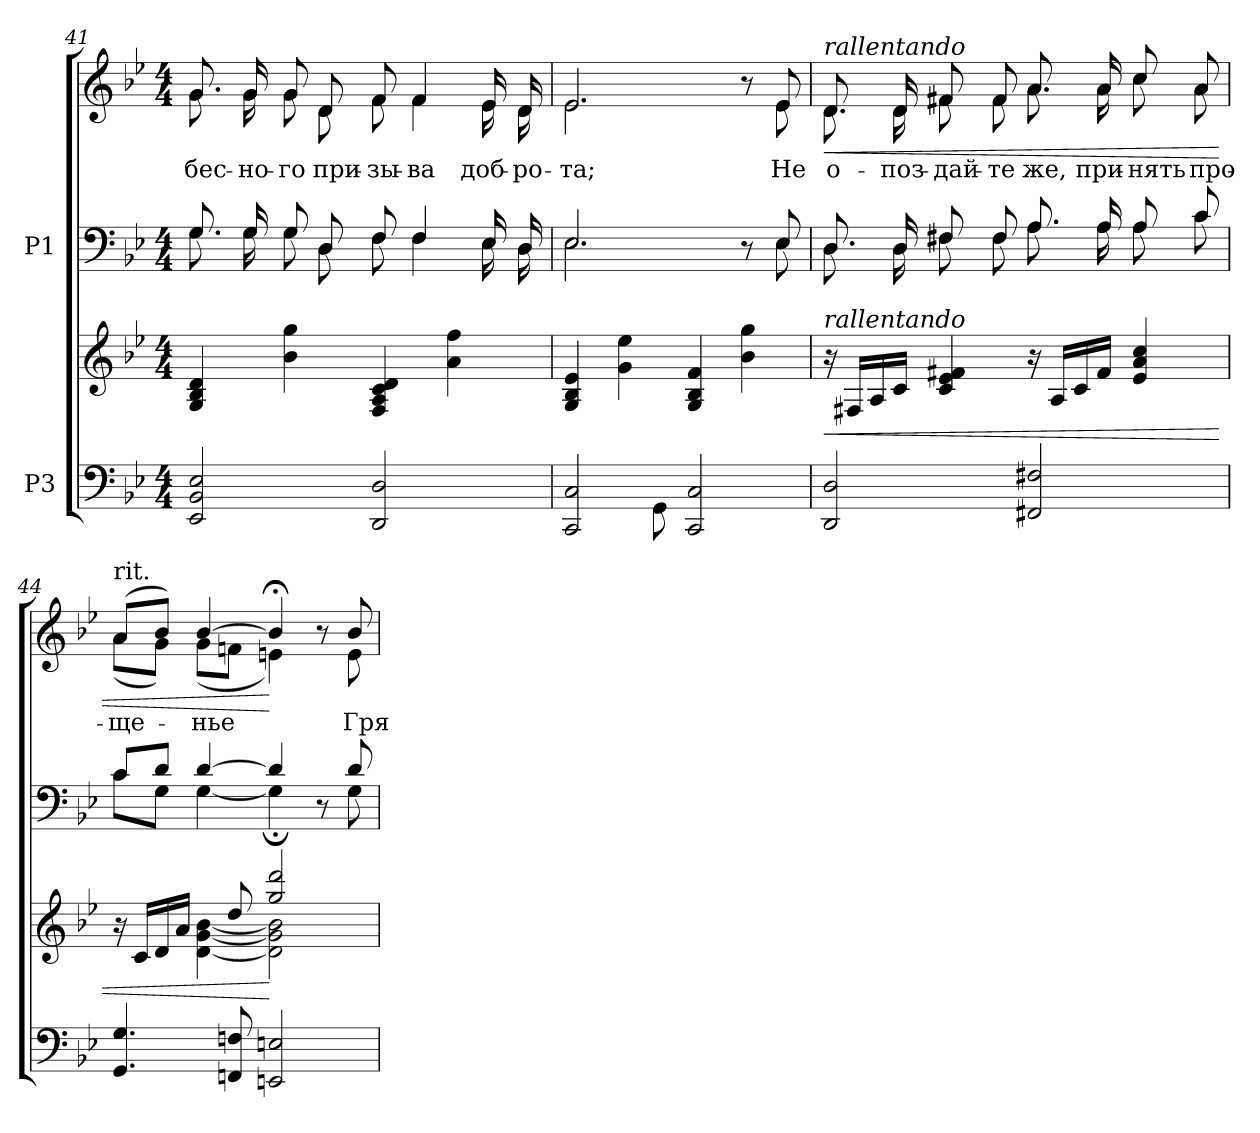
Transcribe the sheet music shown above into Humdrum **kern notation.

**kern	**kern	**dynam	**kern	**kern	**text	**dynam
*part2	*part2	*part2	*part1	*part1	*part1	*part1
*staff4	*staff3	*staff3/4	*staff2	*staff1	*staff1	*staff1/2
*I"P3	*	*	*I"P1	*	*	*
*clefF4	*clefG2	*	*clefF4	*clefG2	*	*
*k[b-e-]	*k[b-e-]	*	*k[b-e-]	*k[b-e-]	*	*
*g:	*g:	*	*g:	*g:	*	*
*M4/4	*M4/4	*	*M4/4	*M4/4	*	*
=41	=41	=41	=41	=41	=41	=41
*	*	*	*^	*	*	*
!	!	!	!	!	!	!LO:LY:b:color=#000000	!
*	*	*	*	*	*^	*	*
2EE-i/ 2BB-i 2E-i	4Gi/ 4B-i 4di	.	8.Gi/	8.Gi\	8.gi/	8.gi\	-бес-	.
!	!	!	!	!	!	!	!LO:LY:b:color=#000000	!
.	.	.	16Gi/	16Gi\	16gi/	16gi\	-но-	.
!	!	!	!	!	!	!	!LO:LY:b:color=#000000	!
.	4b-i\ 4ggi	.	8Gi/	8Gi\	8gi/	8gi\	-го	.
!	!	!	!	!	!	!	!LO:LY:b:color=#000000	!
.	.	.	8Di/	8Di\	8di/	8di\	при-	.
!	!	!	!	!	!	!	!LO:LY:b:color=#000000	!
2DDi/ 2Di	4Fi/ 4Ai 4ci 4di	.	8Fi/	8Fi\	8fi/	8fi\	-зы-	.
!	!	!	!	!	!	!	!LO:LY:b:color=#000000	!
.	.	.	4Fi/	4Fi\	4fi/	4fi\	-ва	.
.	4ai\ 4ffi	.	.	.	.	.	.	.
!	!	!	!	!	!	!	!LO:LY:b:color=#000000	!
.	.	.	16E-i/	16E-i\	16e-i/	16e-i\	доб-	.
!	!	!	!	!	!	!	!LO:LY:b:color=#000000	!
.	.	.	16Di/	16Di\	16di/	16di\	-ро-	.
=42	=42	=42	=42	=42	=42	=42	=42	=42
*^	*	*	*	*	*	*	*	*
!	!	!	!	!	!	!	!	!LO:LY:b:color=#000000	!
2CCi/ 2Ci	4.ryy	4Gi/ 4B-i 4e-i	.	2.E-i/	2.E-i\	2.e-i/	2.e-i\	-та;	.
.	.	4gi\ 4ee-i	.	.	.	.	.	.	.
.	8GGi\	.	.	.	.	.	.	.	.
2CCi/ 2Ci	2ryy	4Gi/ 4B-i 4fi	.	.	.	.	.	.	.
.	.	4b-i\ 4ggi	.	8r	8ryy	8r	8ryy	.	.
!	!	!	!	!	!	!	!	!LO:LY:b:color=#000000	!
.	.	.	.	8E-i/	8E-i\	8e-i/	8e-i\	Не	.
*v	*v	*	*	*	*	*	*	*	*
=43	=43	=43	=43	=43	=43	=43	=43	=43
!	!	!LO:HP:b	!	!	!	!	!	!
!	!	!	!	!	!LO:TX:a:i:t=rallentando	!	!	!
!	!LO:TX:a:i:t=rallentando	!	!	!	!	!	!	!
!	!	!	!	!	!	!	!LO:LY:b:color=#000000	!LO:HP:b
2DDi/ 2Di	16r	<	8.Di/	8.Di\	8.di/	8.di\	о-	<
.	16F#Xi/LL	.	.	.	.	.	.	.
.	16Ai/	.	.	.	.	.	.	.
!	!	!	!	!	!	!	!LO:LY:b:color=#000000	!
.	16ci/JJ	.	16Di/	16Di\	16di/	16di\	-поз-	.
!	!	!	!	!	!	!	!LO:LY:b:color=#000000	!
.	4ci/ 4e-i 4f#Xi	.	8F#Xi/	8F#i\	8f#Xi/	8f#i\	-дай-	.
!	!	!	!	!	!	!	!LO:LY:b:color=#000000	!
.	.	.	8F#i/	8F#i\	8f#i/	8f#i\	-те	.
!	!	!	!	!	!	!	!LO:LY:b:color=#000000	!
2FF#Xi/ 2F#Xi	16r	.	8.Ai/	8.Ai\	8.ai/	8.ai\	же,	.
.	16Ai/LL	.	.	.	.	.	.	.
.	16ci/	.	.	.	.	.	.	.
!	!	!	!	!	!	!	!LO:LY:b:color=#000000	!
.	16f#i/JJ	.	16Ai/	16Ai\	16ai/	16ai\	при-	.
!	!	!	!	!	!	!	!LO:LY:b:color=#000000	!
.	4e-i/ 4ai 4cci	.	8Ai/	8Ai\	8cci/	8cci\	-нять	.
!	!	!	!	!	!	!	!LO:LY:b:color=#000000	!
.	.	.	8ci/	8ci\	8ai/	8ai\	про-	.
!!LO:LB:g=z	!!
=44	=44	=44	=44	=44	=44	=44	=44	=44
*	*^	*	*	*	*	*	*	*
!	!	!	!	!	!	!LO:TX:t=rit.	!	!	!
!	!	!	!	!	!	!	!	!LO:LY:b:color=#000000	!
4.GGi/ 4.Gi	16r	4ryy	.	8ci/L	8ci\L	(8ai/L	(8ai\L	-ще-	.
.	16ci/LL	.	.	.	.	.	.	.	.
.	16di/	.	.	8di/J	8Gi\J	8b-i/J)	8gi\J)	.	.
.	16ai/JJ	.	.	.	.	.	.	.	.
!	!	!	!	!	!	!	!	!LO:LY:b:color=#000000	!
.	8ryy	[<4di\ [<4gi [<4b-i	.	[>4di/	[<4Gi\	[>4b-i/	(8gi\L	-нье	.
8FFni/ 8Fni	8ddi/	.	.	.	.	.	8fni\J	.	.
2EEni/ 2Eni	2ggi/ 2dddi	2di\] 2gi] 2b-i]	[	4di/]	4G;i\]	4b-;i/]	4eni\)	.	[
.	.	.	.	8r	8ryy	8r	8ryy	.	.
!	!	!	!	!	!	!	!	!LO:LY:b:color=#000000	!
.	.	.	.	8di/	8Gi\	8b-i/	8ei\	Гря-	.
*	*v	*v	*	*	*	*	*	*	*
*	*	*	*v	*v	*	*	*	*
*	*	*	*	*v	*v	*	*
=	=	=	=	=	=	=
*-	*-	*-	*-	*-	*-	*-
